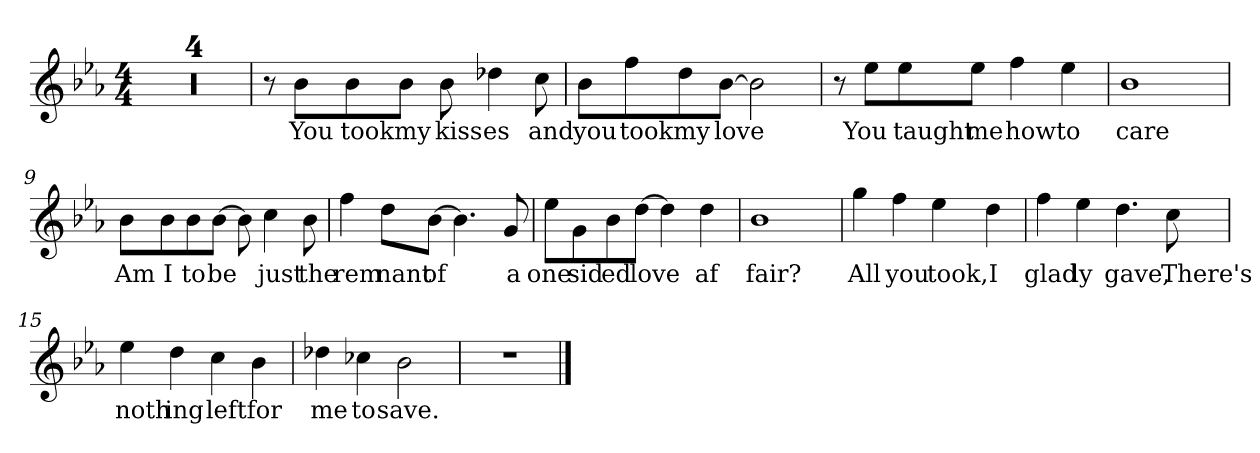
**kern	**text
*part1	*part1
*staff1	*staff1
*clefG2	*
*k[b-e-a-]	*
*E-:	*
*M4/4	*
=1	=1
1r	.
=2	=2
1r	.
=3	=3
1r	.
!!LO:LB:g=z
=4	=4
1r	.
=5	=5
8r	.
!	!LO:LY:b
8b-\L	You
!	!LO:LY:b
8b-\	took
!	!LO:LY:b
8b-\J	my
!	!LO:LY:b
8b-\	kiss
!	!LO:LY:b
4dd-X\	es
!	!LO:LY:b
8cc\	and
=6	=6
!	!LO:LY:b
8b-\L	you
!	!LO:LY:b
8ff\	took
!	!LO:LY:b
8dd\	my
!	!LO:LY:b
[8b-\J	love
2b-\]	.
!!LO:LB:g=z
=7	=7
8r	.
!	!LO:LY:b
8ee-\L	You
!	!LO:LY:b
8ee-\	taught
!	!LO:LY:b
8ee-\J	me
!	!LO:LY:b
4ff\	how
!	!LO:LY:b
4ee-\	to
=8	=8
!	!LO:LY:b
1b-	care
=9	=9
!	!LO:LY:b
8b-\L	Am
!	!LO:LY:b
8b-\	I
!	!LO:LY:b
8b-\	to
!	!LO:LY:b
[8b-\J	be
8b-\]	.
!	!LO:LY:b
4cc\	just
!	!LO:LY:b
8b-\	the
!!LO:LB:g=z
=10	=10
!	!LO:LY:b
4ff\	rem
!	!LO:LY:b
8dd\L	nant
!	!LO:LY:b
[8b-\J	of
4.b-\]	.
!	!LO:LY:b
8g/	a
=11	=11
!	!LO:LY:b
8ee-\L	one
!	!LO:LY:b
8g\	sid
!	!LO:LY:b
8b-\	ed
!	!LO:LY:b
[8dd\J	love
4dd\]	.
!	!LO:LY:b
4dd\	af
=12	=12
!	!LO:LY:b
1b-	fair?
!!LO:LB:g=z
=13	=13
!	!LO:LY:b
4gg\	All
!	!LO:LY:b
4ff\	you
!	!LO:LY:b
4ee-\	took,
!	!LO:LY:b
4dd\	I
=14	=14
!	!LO:LY:b
4ff\	glad
!	!LO:LY:b
4ee-\	ly
!	!LO:LY:b
4.dd\	gave,
!	!LO:LY:b
8cc\	There's
=15	=15
!	!LO:LY:b
4ee-\	noth
!	!LO:LY:b
4dd\	ing
!	!LO:LY:b
4cc\	left
!	!LO:LY:b
4b-\	for
!!LO:LB:g=z
=16	=16
!	!LO:LY:b
4dd-X\	me
!	!LO:LY:b
4cc-X\	to
!	!LO:LY:b
2b-\	save.
=17	=17
1r	.
==	==
*-	*-
